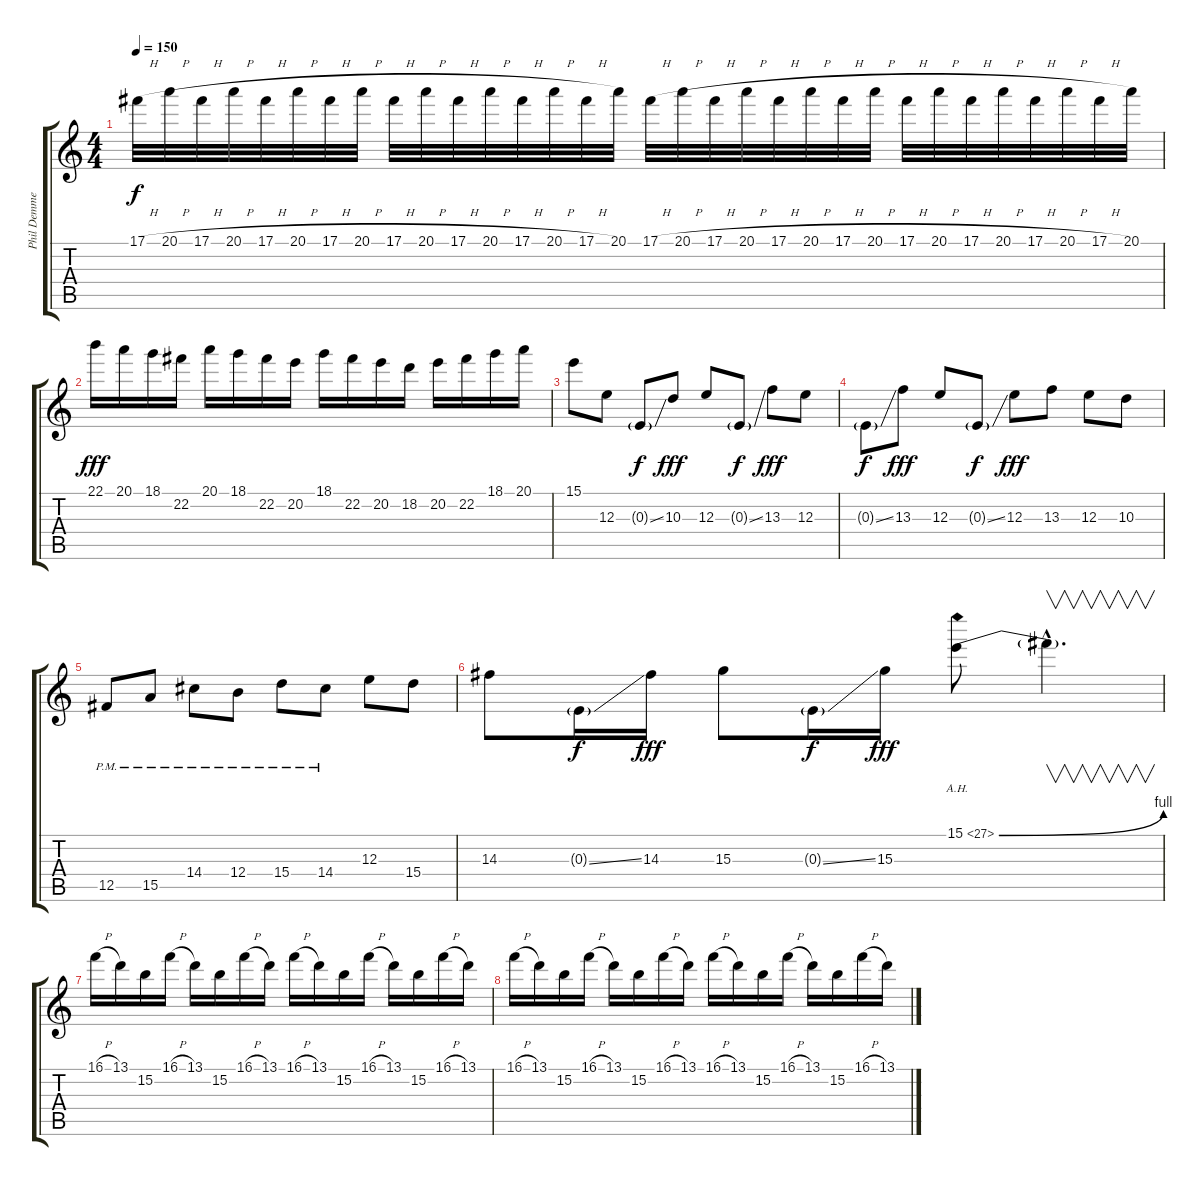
\track ("Phil Demmel" "Phil Demme") {instrument distortionguitar}
\staff {score tabs}
\tuning (Db4 Ab3 E3 B2 Gb2 B1) {hide}
\ts (4 4)
\tempo 150
\clef g2
\ks c
17.1{h}.32{dy f} 20.1{h}.32 17.1{h}.32 20.1{h}.32 17.1{h}.32 20.1{h}.32 17.1{h}.32 20.1{h}.32 17.1{h}.32 20.1{h}.32 17.1{h}.32 20.1{h}.32 17.1{h}.32 20.1{h}.32 17.1{h}.32 20.1.32 17.1{h}.32 20.1{h}.32 17.1{h}.32 20.1{h}.32 17.1{h}.32 20.1{h}.32 17.1{h}.32 20.1{h}.32 17.1{h}.32 20.1{h}.32 17.1{h}.32 20.1{h}.32 17.1{h}.32 20.1{h}.32 17.1{h}.32 20.1.32 |
22.1.16{dy fff} 20.1.16 18.1.16 22.2.16 20.1.16 18.1.16 22.2.16 20.2.16 18.1.16 22.2.16 20.2.16 18.2.16 20.2.16 22.2.16 18.1.16 20.1.16 |
15.1.8 12.3.8 0.3{ss g}.8{dy f} 10.3.8{dy fff} 12.3.8 0.3{ss g}.8{dy f} 13.3.8{dy fff} 12.3.8 |
0.3{ss g}.8{dy f} 13.3.8{dy fff} 12.3.8 0.3{ss g}.8{dy f} 12.3.8{dy fff} 13.3.8 12.3.8 10.3.8 |
12.5{pm}.8 15.5{pm}.8 14.4{pm}.8 12.4{pm}.8 15.4{pm}.8 14.4{pm}.8 12.3.8 15.4.8 |
14.3.8 0.3{ss g}.16{dy f} 14.3.16{dy fff} 15.3.8 0.3{ss g}.16{dy f} 15.3.16{dy fff} 15.1{be (bend 0 0 60 4) ah 12}.8 15.1{hac t}.4{v d} |
16.1{h}.16 13.1.16 15.2.16 16.1{h}.16 13.1.16 15.2.16 16.1{h}.16 13.1.16 16.1{h}.16 13.1.16 15.2.16 16.1{h}.16 13.1.16 15.2.16 16.1{h}.16 13.1.16 |
16.1{h}.16 13.1.16 15.2.16 16.1{h}.16 13.1.16 15.2.16 16.1{h}.16 13.1.16 16.1{h}.16 13.1.16 15.2.16 16.1{h}.16 13.1.16 15.2.16 16.1{h}.16 13.1.16
